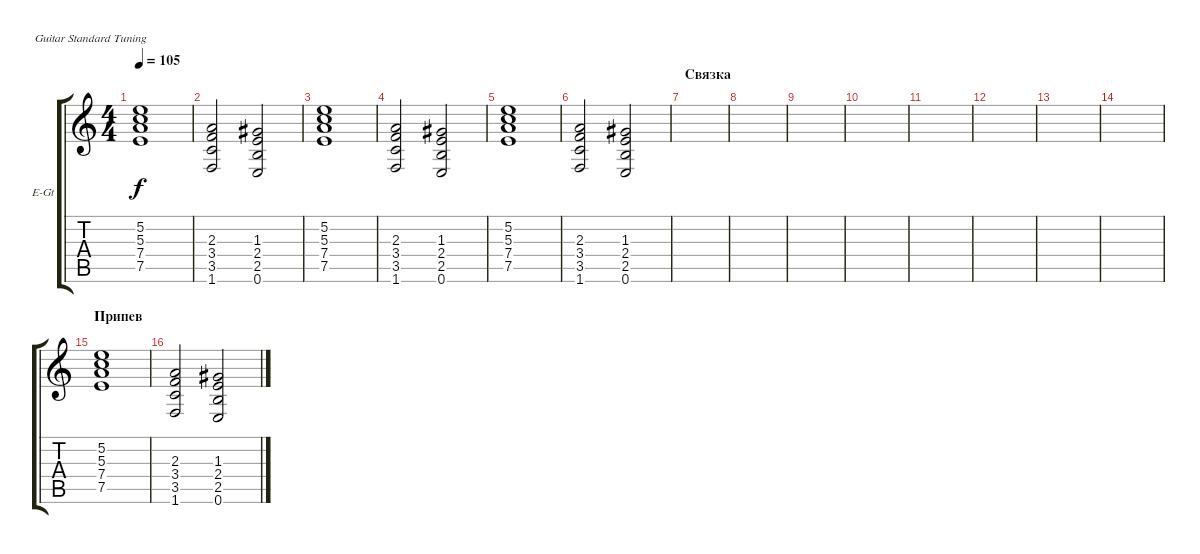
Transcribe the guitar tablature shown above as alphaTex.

\defaultSystemsLayout 4
\bracketExtendMode groupsimilarinstruments
\firstSystemTrackNameOrientation horizontal
\otherSystemsTrackNameOrientation horizontal
\track ("Electric Guitar" "E-Gt") {instrument electricguitarclean}
\staff {score tabs}
\tuning (E4 B3 G3 D3 A2 E2)
\ts (4 4)
\tempo 105
\clef g2
\scale
0.333333
\ks c
(7.5 7.4 5.3 5.2).1{dy f} |
\scale
0.333333 (2.3 3.4 3.5 1.6).2 (0.6 2.5 2.4 1.3).2 |
\scale
0.333333 (7.5 7.4 5.3 5.2).1 |
\scale
0.333333 (2.3 3.4 3.5 1.6).2 (0.6 2.5 2.4 1.3).2 |
\scale
0.333333 (7.5 7.4 5.3 5.2).1 |
\scale
0.333333 (2.3 3.4 3.5 1.6).2 (0.6 2.5 2.4 1.3).2 |
\section ("" "Связка")
\scale
0.333333 |
\scale
0.333333 |
\scale
0.333333 |
\scale
0.333333 |
\scale
0.333333 |
\scale
0.333333 |
\scale
0.333333 |
\scale
0.333333 |
\section ("" "Припев")
\scale
0.333333 (7.5 7.4 5.3 5.2).1 |
\scale
0.333333 (2.3 3.4 3.5 1.6).2 (0.6 2.5 2.4 1.3).2
